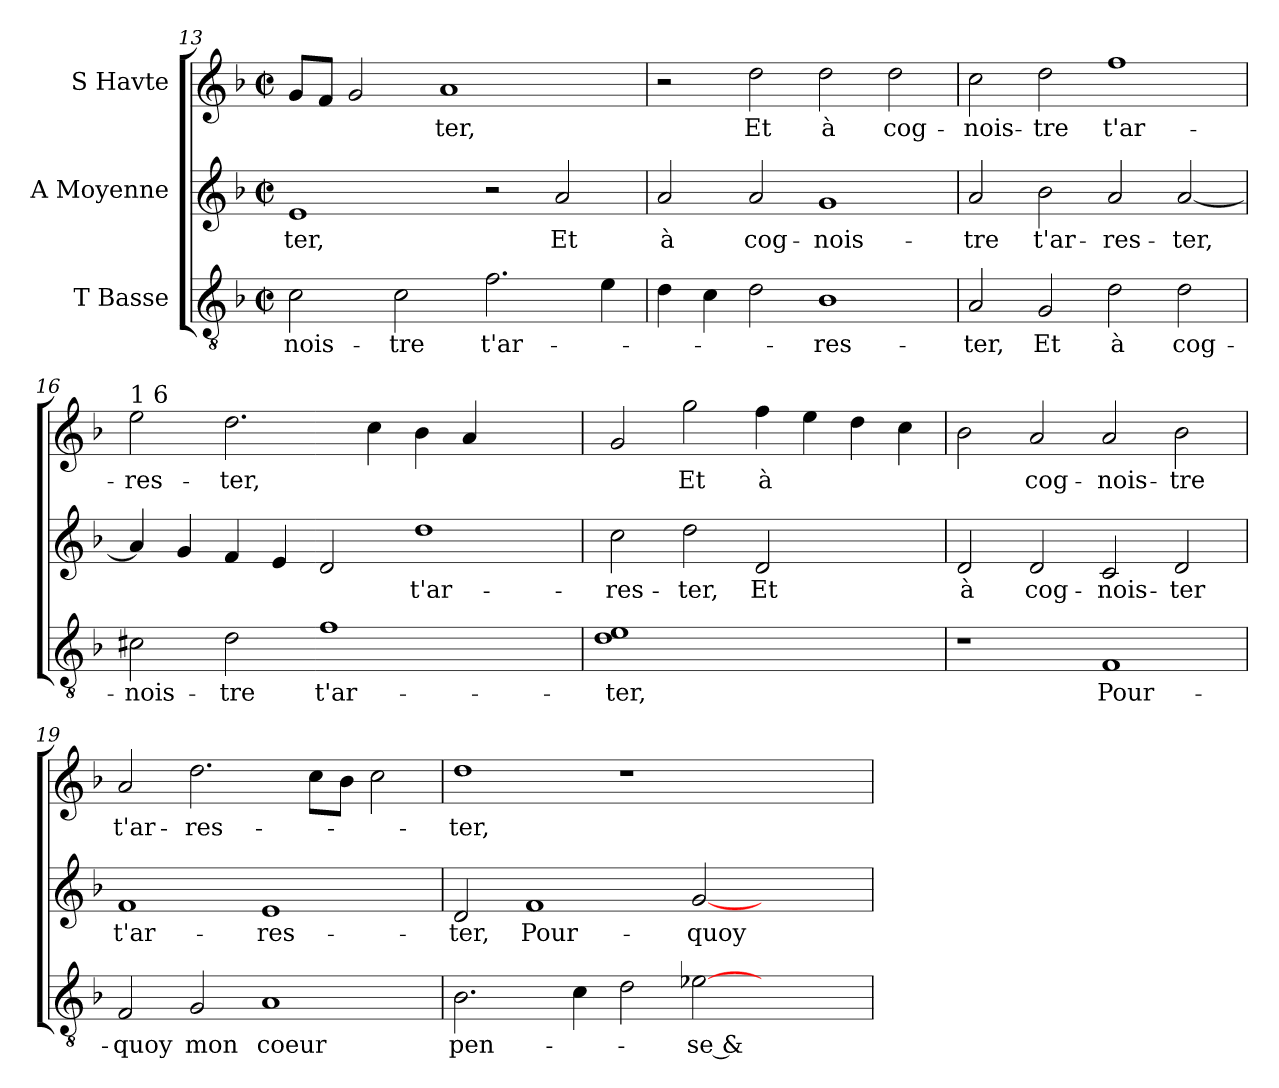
**kern	**text	**kern	**text	**kern	**text
*part3	*part3	*part2	*part2	*part1	*part1
*staff3	*staff3	*staff2	*staff2	*staff1	*staff1
*I"T  Basse	*	*I"A  Moyenne	*	*I"S  Havte	*
*clefGv2	*	*clefG2	*	*clefG2	*
*k[b-]	*	*k[b-]	*	*k[b-]	*
*F:	*	*F:	*	*F:	*
*M2/2	*	*M2/2	*	*M2/2	*
*met(c|)	*	*met(c|)	*	*met(c|)	*
=13	=13	=13	=13	=13	=13
!	!LO:LY:b:cj	!	!LO:LY:b:cj	!	!
2c\	-nois-	1e	-ter,	8g/L	.
.	.	.	.	8f/J	.
.	.	.	.	2g/	.
!	!LO:LY:b:cj	!	!	!	!
2c\	-tre	.	.	.	.
!	!	!	!	!	!LO:LY:b:cj
.	.	.	.	1a	-ter,
!	!LO:LY:b:cj	!	!	!	!
2.f\	t'ar-	2r	.	.	.
!	!	!	!LO:LY:b:cj	!	!
.	.	2a/	Et	.	.
4e\	.	.	.	4ryy	.
=14	=14	=14	=14	=14	=14
!	!	!	!LO:LY:b:cj	!	!
4d\	.	2a/	à	2r	.
4c\	.	.	.	.	.
!	!	!	!LO:LY:b	!	!LO:LY:b:cj
2d\	.	2a/	cog-	2dd\	Et
!	!LO:LY:b:cj	!	!LO:LY:b:rj	!	!LO:LY:b:cj
1B-	-res-	1g	-nois-	2dd\	à
!	!	!	!	!	!LO:LY:b:cj
.	.	.	.	2dd\	cog-
=15	=15	=15	=15	=15	=15
!	!LO:LY:b:cj	!	!LO:LY:b:cj	!	!LO:LY:b:cj
2A/	-ter,	2a/	-tre	2cc\	-nois-
!	!LO:LY:b:cj	!	!LO:LY:b	!	!LO:LY:b:rj
2G/	Et	2b-\	t'ar-	2dd\	-tre
!	!LO:LY:b:cj	!	!LO:LY:b:rj	!	!LO:LY:b:cj
2d\	à	2a/	-res-	1ff	t'ar-
!	!LO:LY:b:cj	!	!LO:LY:b	!	!
2d\	cog-	[>2a/	-ter,	.	.
!!LO:LB:g=z
=16	=16	=16	=16	=16	=16
!	!	!	!	!LO:TX:a:t=1 6	!
!	!LO:LY:b:cj	!	!	!	!LO:LY:b:cj
2c#X\	-nois-	4a/]	.	2ee\	-res-
.	.	4g/	.	.	.
!	!LO:LY:b:cj	!	!	!	!LO:LY:b
2d\	-tre	4f/	.	2.dd\	-ter,
.	.	4e/	.	.	.
!	!LO:LY:b:cj	!	!	!	!
1f	t'ar-	2d/	.	.	.
.	.	.	.	4cc\	.
!	!	!	!LO:LY:b:cj	!	!
.	.	1dd	t'ar-	4b-\	.
.	.	.	.	4a/	.
2ryy	.	.	.	2ryy	.
=17	=17	=17	=17	=17	=17
!	!LO:LY:b:cj	!	!LO:LY:b	!	!
1e 1d	-ter,	2cc\	-res-	2g/	.
!	!	!	!LO:LY:b:rj	!	!LO:LY:b:cj
.	.	2dd\	-ter,	2gg\	Et
!	!	!	!LO:LY:b:cj	!	!LO:LY:b:cj
1ryy	.	2d/	Et	4ff\	à
.	.	.	.	4ee\	.
.	.	2ryy	.	4dd\	.
.	.	.	.	4cc\	.
=18	=18	=18	=18	=18	=18
!	!	!	!LO:LY:b:cj	!	!
1r	.	2d/	à	2b-\	.
!	!	!	!LO:LY:b	!	!LO:LY:b
.	.	2d/	cog-	2a/	cog-
!	!LO:LY:b:cj	!	!LO:LY:b:cj	!	!LO:LY:b:cj
1F	Pour-	2c/	-nois-	2a/	-nois-
!	!	!	!LO:LY:b:rj	!	!LO:LY:b:rj
.	.	2d/	-ter	2b-\	-tre
=19	=19	=19	=19	=19	=19
!	!LO:LY:b:cj	!	!LO:LY:b:cj	!	!LO:LY:b:cj
2F/	-quoy	1f	t'ar-	2a/	t'ar-
!	!LO:LY:b:cj	!	!	!	!LO:LY:b:cj
2G/	mon	.	.	2.dd\	-res-
!	!LO:LY:b:cj	!	!LO:LY:b:cj	!	!
1A	coeur	1e	-res-	.	.
.	.	.	.	8cc\L	.
.	.	.	.	8b-\J	.
.	.	.	.	2cc\	.
=20	=20	=20	=20	=20	=20
!	!LO:LY:b:cj	!	!LO:LY:b:cj	!	!LO:LY:b:cj
2.B-\	pen-	2d/	-ter,	1dd	-ter,
!	!	!	!LO:LY:b:cj	!	!
.	.	1f	Pour-	.	.
4c\	.	.	.	.	.
!	!	!	!	!LO:N:vis=1	!
2d\	.	.	.	0r	.
!	!LO:LY:b:cj	!	!LO:LY:b	!	!
[<2e-X\	-se &	[>2g/	-quoy	.	.
1ryy	.	1ryy	.	.	.
=	=	=	=	=	=
*-	*-	*-	*-	*-	*-
